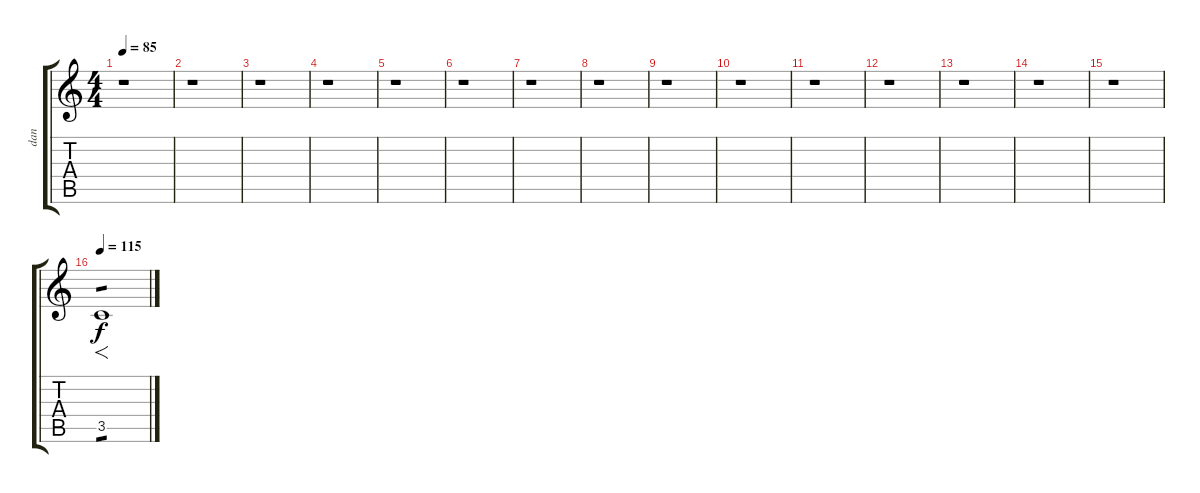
\track ("dan" "dan") {instrument distortionguitar}
\staff {score tabs}
\tuning (E4 B3 G3 D3 A2 E2) {hide}
\ts (4 4)
\tempo 85
\clef g2
\ks c
r.1{dy f} |
r.1 |
r.1 |
r.1 |
r.1 |
r.1 |
r.1 |
r.1 |
r.1 |
r.1 |
r.1 |
r.1 |
r.1 |
r.1 |
r.1 |
\tempo 115
3.5.1{f tp 1}
